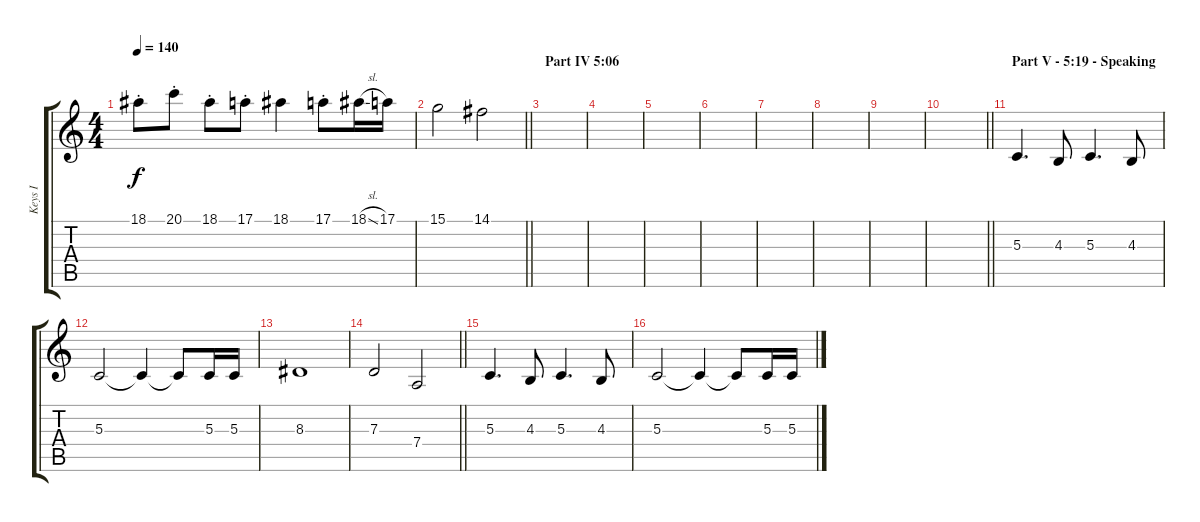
\track ("Keys I" "Keys I") {instrument flute}
\staff {score tabs}
\tuning (E4 B3 G3 D3 A2 E2) {hide}
\ts (4 4)
\tempo 140
\clef g2
\ks c
18.1{st}.8{dy f} 20.1{st}.8 18.1{st}.8 17.1{st}.8 18.1.4 17.1{st}.8 18.1{sl}.16 17.1.16 |
\barLineRight lightlight
15.1.2 14.1.2 |
\section ("" "Part IV 5:06")
|
|
|
|
|
|
|
\barLineRight lightlight
|
\section ("" "Part V - 5:19 - Speaking")
5.3.4{d instrument trombone} 4.3.8 5.3.4{d} 4.3.8 |
5.3.2 5.3{t}.4 5.3{t}.8 5.3.16 5.3.16 |
8.3.1 |
\barLineRight lightlight
7.3.2 7.4.2 |
5.3.4{d instrument trombone} 4.3.8 5.3.4{d} 4.3.8 |
5.3.2 5.3{t}.4 5.3{t}.8 5.3.16 5.3.16
